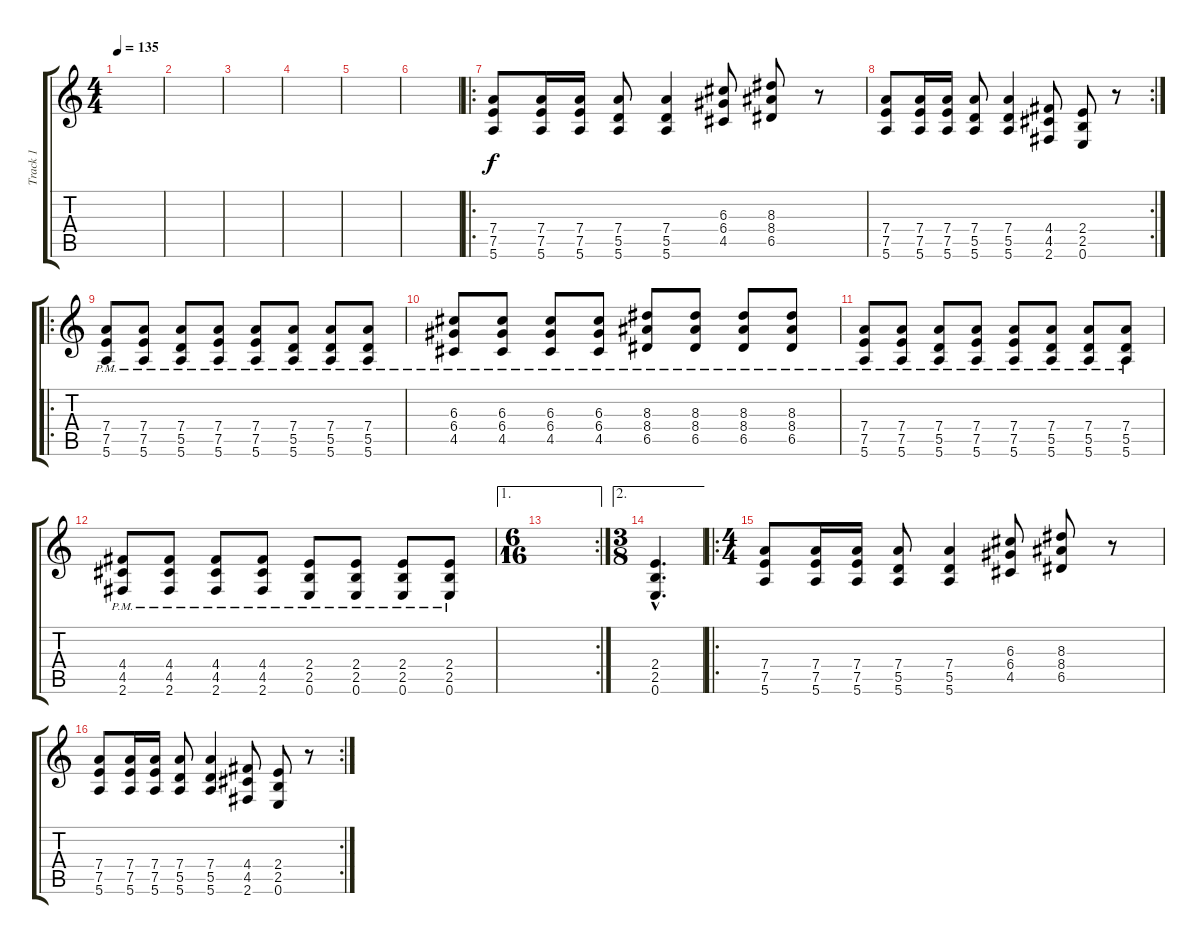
\track ("Track 1" "Track 1") {instrument overdrivenguitar}
\staff {score tabs}
\tuning (E4 B3 G3 D3 A2 E2) {hide}
\ts (4 4)
\tempo 135
\clef g2
\ks c
|
|
|
|
|
|
\ro
(7.4 7.5 5.6).8 (7.4 7.5 5.6).16 (7.4 7.5 5.6).16 (7.4 5.5 5.6).8 (7.4 5.5 5.6).4 (6.3 6.4 4.5).8 (8.3 8.4 6.5).8 r.8 |
\rc 2
(7.4 7.5 5.6).8 (7.4 7.5 5.6).16 (7.4 7.5 5.6).16 (7.4 5.5 5.6).8 (7.4 5.5 5.6).4 (4.4 4.5 2.6).8 (2.4 2.5 0.6).8 r.8 |
\ro
(7.4{pm} 7.5 5.6).8 (7.4{pm} 7.5 5.6).8 (7.4{pm} 5.5 5.6).8 (7.4{pm} 7.5 5.6).8 (7.4{pm} 7.5 5.6).8 (7.4{pm} 5.5 5.6).8 (7.4{pm} 5.5 5.6).8 (7.4{pm} 5.5 5.6).8 |
(6.3 6.4{pm} 4.5).8 (6.3 6.4{pm} 4.5).8 (6.3 6.4{pm} 4.5).8 (6.3 6.4{pm} 4.5).8 (8.3 8.4{pm} 6.5).8 (8.3 8.4{pm} 6.5).8 (8.3 8.4{pm} 6.5).8 (8.3 8.4{pm} 6.5).8 |
(7.4{pm} 7.5 5.6).8 (7.4{pm} 7.5 5.6).8 (7.4{pm} 5.5 5.6).8 (7.4{pm} 7.5 5.6).8 (7.4{pm} 7.5 5.6).8 (7.4{pm} 5.5 5.6).8 (7.4{pm} 5.5 5.6).8 (7.4{pm} 5.5 5.6).8 |
(4.4{pm} 4.5 2.6).8 (4.4{pm} 4.5 2.6).8 (4.4{pm} 4.5 2.6).8 (4.4{pm} 4.5 2.6).8 (2.4{pm} 2.5 0.6).8 (2.4{pm} 2.5 0.6).8 (2.4{pm} 2.5 0.6).8 (2.4{pm} 2.5 0.6).8 |
\ae 1
\rc 2
\ts (6 16)
|
\ae 2
\ts (3 8)
(2.4{hac} 2.5{hac} 0.6{hac}).4{d} |
\ro
\ts (4 4)
(7.4 7.5 5.6).8 (7.4 7.5 5.6).16 (7.4 7.5 5.6).16 (7.4 5.5 5.6).8 (7.4 5.5 5.6).4 (6.3 6.4 4.5).8 (8.3 8.4 6.5).8 r.8 |
\rc 2
(7.4 7.5 5.6).8 (7.4 7.5 5.6).16 (7.4 7.5 5.6).16 (7.4 5.5 5.6).8 (7.4 5.5 5.6).4 (4.4 4.5 2.6).8 (2.4 2.5 0.6).8 r.8
